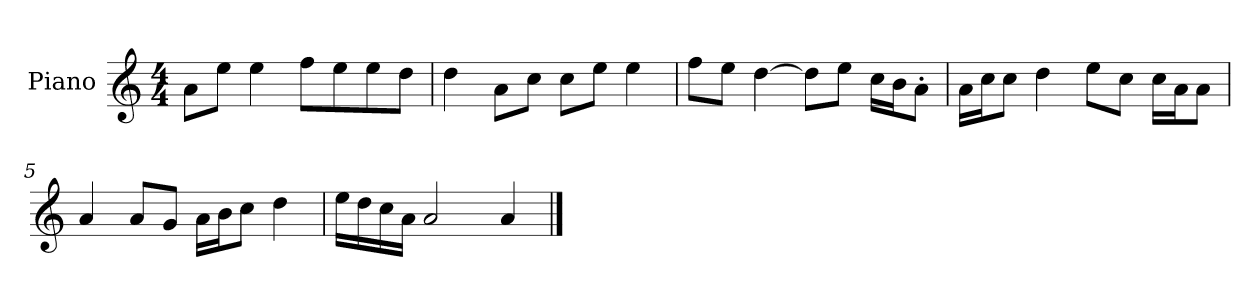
**kern
*part1
*staff1
*I"Piano
*I'P-no
*clefG2
*k[]
*M4/4
*MM90
=1
8a\L
8ee\J
4ee\
8ff\L
8ee\
8ee\
8dd\J
=2
4dd\
8a\L
8cc\J
8cc\L
8ee\J
4ee\
=3
8ff\L
8ee\J
[4dd\
8dd\L]
8ee\J
16cc\LL
16b\J
8a'\J
=4
16a\LL
16cc\J
8cc\J
4dd\
8ee\L
8cc\J
16cc\LL
16a\J
8a\J
=5
4a/
8a/L
8g/J
16a\LL
16b\J
8cc\J
4dd\
!!LO:LB:g=z
=6
16ee\LL
16dd\
16cc\
16a\JJ
2a/
4a/
==
*-
